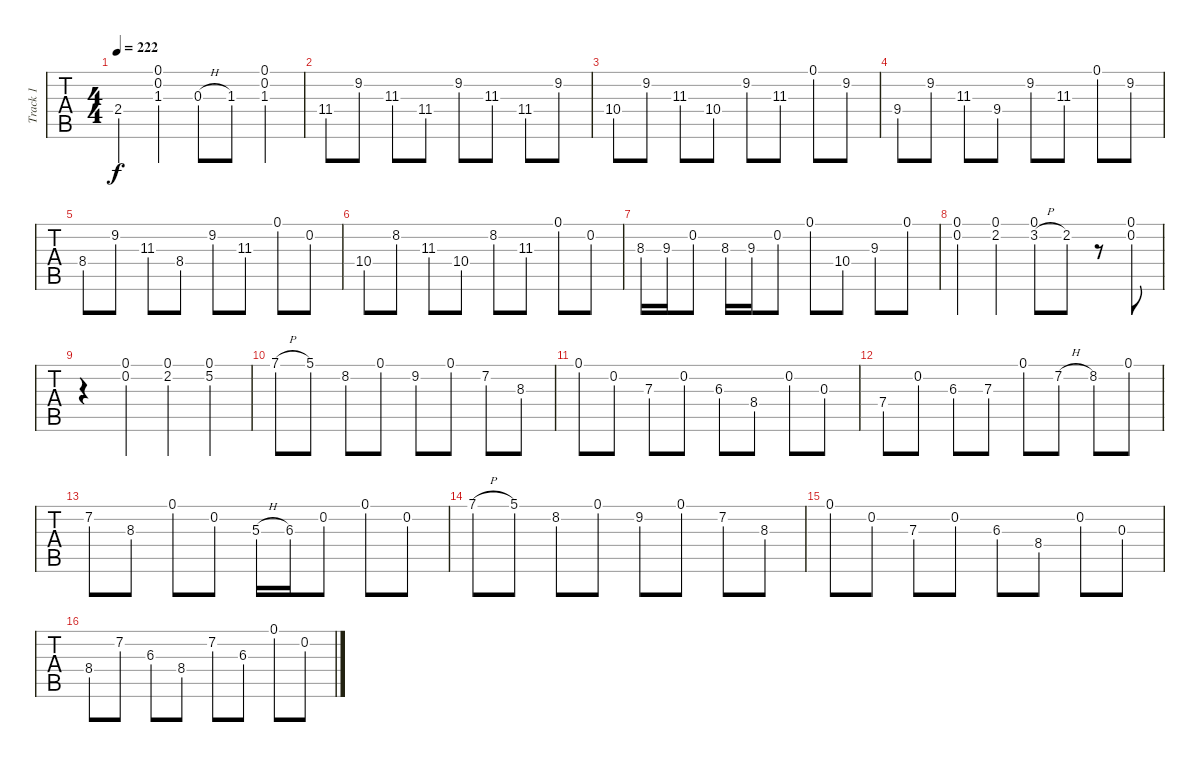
\track ("Track 1" "Track 1") {instrument acousticguitarnylon}
\staff {tabs}
\tuning (E4 B3 G3 D3 A2 E2) {hide}
\ts (4 4)
\tempo 222
\clef g2
\ks c
2.4.4{dy f} (0.1 0.2 1.3).4 0.3{h}.8 1.3.8 (0.1 0.2 1.3).4 |
11.4.8 9.2.8 11.3.8 11.4.8 9.2.8 11.3.8 11.4.8 9.2.8 |
10.4.8 9.2.8 11.3.8 10.4.8 9.2.8 11.3.8 0.1.8 9.2.8 |
9.4.8 9.2.8 11.3.8 9.4.8 9.2.8 11.3.8 0.1.8 9.2.8 |
8.4.8 9.2.8 11.3.8 8.4.8 9.2.8 11.3.8 0.1.8 0.2.8 |
10.4.8 8.2.8 11.3.8 10.4.8 8.2.8 11.3.8 0.1.8 0.2.8 |
8.3.16 9.3.16 0.2.8 8.3.16 9.3.16 0.2.8 0.1.8 10.4.8 9.3.8 0.1.8 |
(0.1 0.2).4 (0.1 2.2).4 (0.1 3.2{h}).8 2.2.8 r.8 (0.1 0.2).8 |
r.4 (0.1 0.2).4 (0.1 2.2).4 (0.1 5.2).4 |
7.1{h}.8 5.1.8 8.2.8 0.1.8 9.2.8 0.1.8 7.2.8 8.3.8 |
0.1.8 0.2.8 7.3.8 0.2.8 6.3.8 8.4.8 0.2.8 0.3.8 |
7.4.8 0.2.8 6.3.8 7.3.8 0.1.8 7.2{h}.8 8.2.8 0.1.8 |
7.2.8 8.3.8 0.1.8 0.2.8 5.3{h}.16 6.3.16 0.2.8 0.1.8 0.2.8 |
7.1{h}.8 5.1.8 8.2.8 0.1.8 9.2.8 0.1.8 7.2.8 8.3.8 |
0.1.8 0.2.8 7.3.8 0.2.8 6.3.8 8.4.8 0.2.8 0.3.8 |
8.4.8 7.2.8 6.3.8 8.4.8 7.2.8 6.3.8 0.1.8 0.2.8
